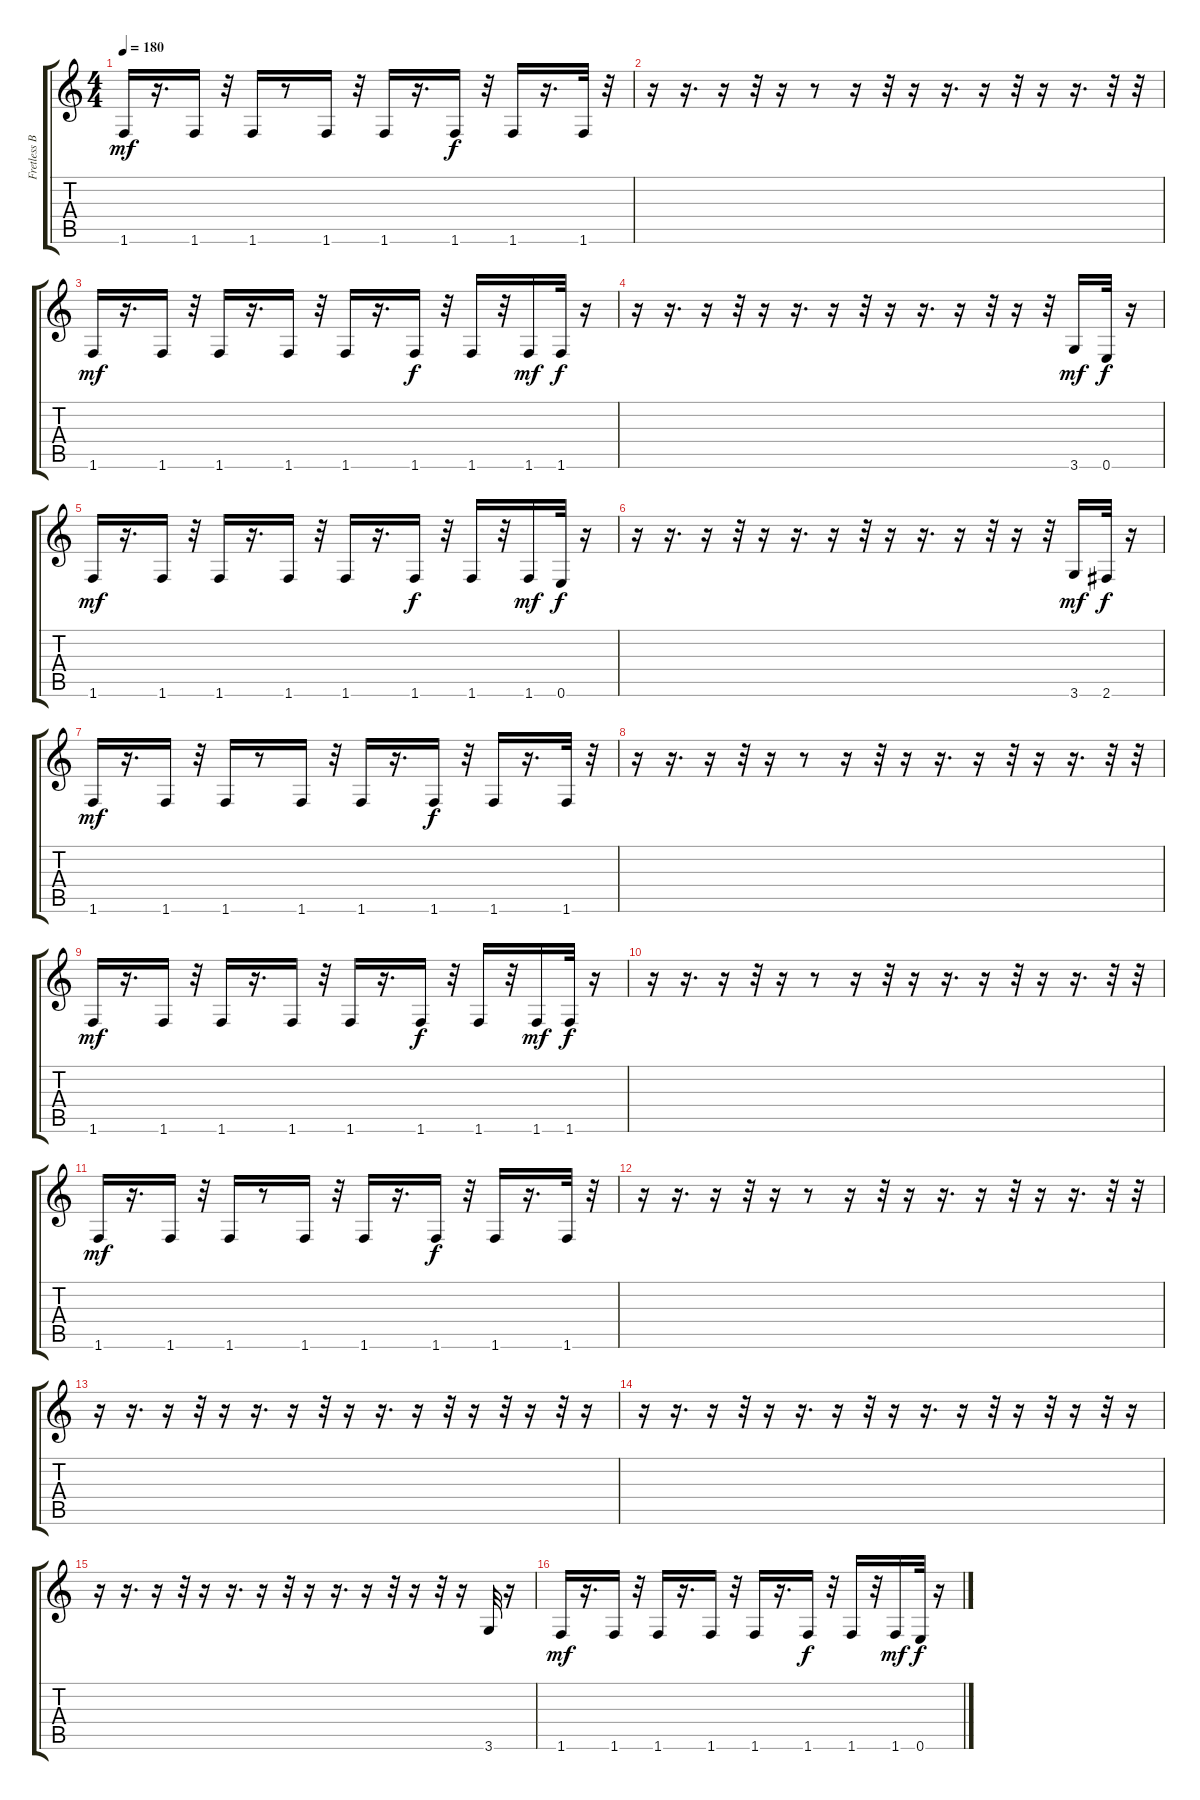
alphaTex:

\track ("Fretless Bs." "Fretless B") {instrument fretlessbass}
\staff {score tabs}
\tuning (E4 B3 G3 D3 A2 E2) {hide}
\ts (4 4)
\tempo 180
\clef g2
\ks c
1.6.16{dy mf} r.16{d} 1.6.16 r.32 1.6.16 r.8 1.6.16 r.32 1.6.16 r.16{d} 1.6.16{dy f} r.32 1.6.16 r.16{d} 1.6.32 r.32 |
r.16 r.16{d} r.16 r.32 r.16 r.8 r.16 r.32 r.16 r.16{d} r.16 r.32 r.16 r.16{d} r.32 r.32 |
1.6.16{dy mf} r.16{d} 1.6.16 r.32 1.6.16 r.16{d} 1.6.16 r.32 1.6.16 r.16{d} 1.6.16{dy f} r.32 1.6.16 r.32 1.6.16{dy mf} 1.6.32{dy f} r.16 |
r.16 r.16{d} r.16 r.32 r.16 r.16{d} r.16 r.32 r.16 r.16{d} r.16 r.32 r.16 r.32 3.6.16{dy mf} 0.6.32{dy f} r.16 |
1.6.16{dy mf} r.16{d} 1.6.16 r.32 1.6.16 r.16{d} 1.6.16 r.32 1.6.16 r.16{d} 1.6.16{dy f} r.32 1.6.16 r.32 1.6.16{dy mf} 0.6.32{dy f} r.16 |
r.16 r.16{d} r.16 r.32 r.16 r.16{d} r.16 r.32 r.16 r.16{d} r.16 r.32 r.16 r.32 3.6.16{dy mf} 2.6.32{dy f} r.16 |
1.6.16{dy mf} r.16{d} 1.6.16 r.32 1.6.16 r.8 1.6.16 r.32 1.6.16 r.16{d} 1.6.16{dy f} r.32 1.6.16 r.16{d} 1.6.32 r.32 |
r.16 r.16{d} r.16 r.32 r.16 r.8 r.16 r.32 r.16 r.16{d} r.16 r.32 r.16 r.16{d} r.32 r.32 |
1.6.16{dy mf} r.16{d} 1.6.16 r.32 1.6.16 r.16{d} 1.6.16 r.32 1.6.16 r.16{d} 1.6.16{dy f} r.32 1.6.16 r.32 1.6.16{dy mf} 1.6.32{dy f} r.16 |
r.16 r.16{d} r.16 r.32 r.16 r.8 r.16 r.32 r.16 r.16{d} r.16 r.32 r.16 r.16{d} r.32 r.32 |
1.6.16{dy mf} r.16{d} 1.6.16 r.32 1.6.16 r.8 1.6.16 r.32 1.6.16 r.16{d} 1.6.16{dy f} r.32 1.6.16 r.16{d} 1.6.32 r.32 |
r.16 r.16{d} r.16 r.32 r.16 r.8 r.16 r.32 r.16 r.16{d} r.16 r.32 r.16 r.16{d} r.32 r.32 |
r.16 r.16{d} r.16 r.32 r.16 r.16{d} r.16 r.32 r.16 r.16{d} r.16 r.32 r.16 r.32 r.16 r.32 r.16 |
r.16 r.16{d} r.16 r.32 r.16 r.16{d} r.16 r.32 r.16 r.16{d} r.16 r.32 r.16 r.32 r.16 r.32 r.16 |
r.16 r.16{d} r.16 r.32 r.16 r.16{d} r.16 r.32 r.16 r.16{d} r.16 r.32 r.16 r.32 r.16 3.6.32 r.16 |
1.6.16{dy mf} r.16{d} 1.6.16 r.32 1.6.16 r.16{d} 1.6.16 r.32 1.6.16 r.16{d} 1.6.16{dy f} r.32 1.6.16 r.32 1.6.16{dy mf} 0.6.32{dy f} r.16
